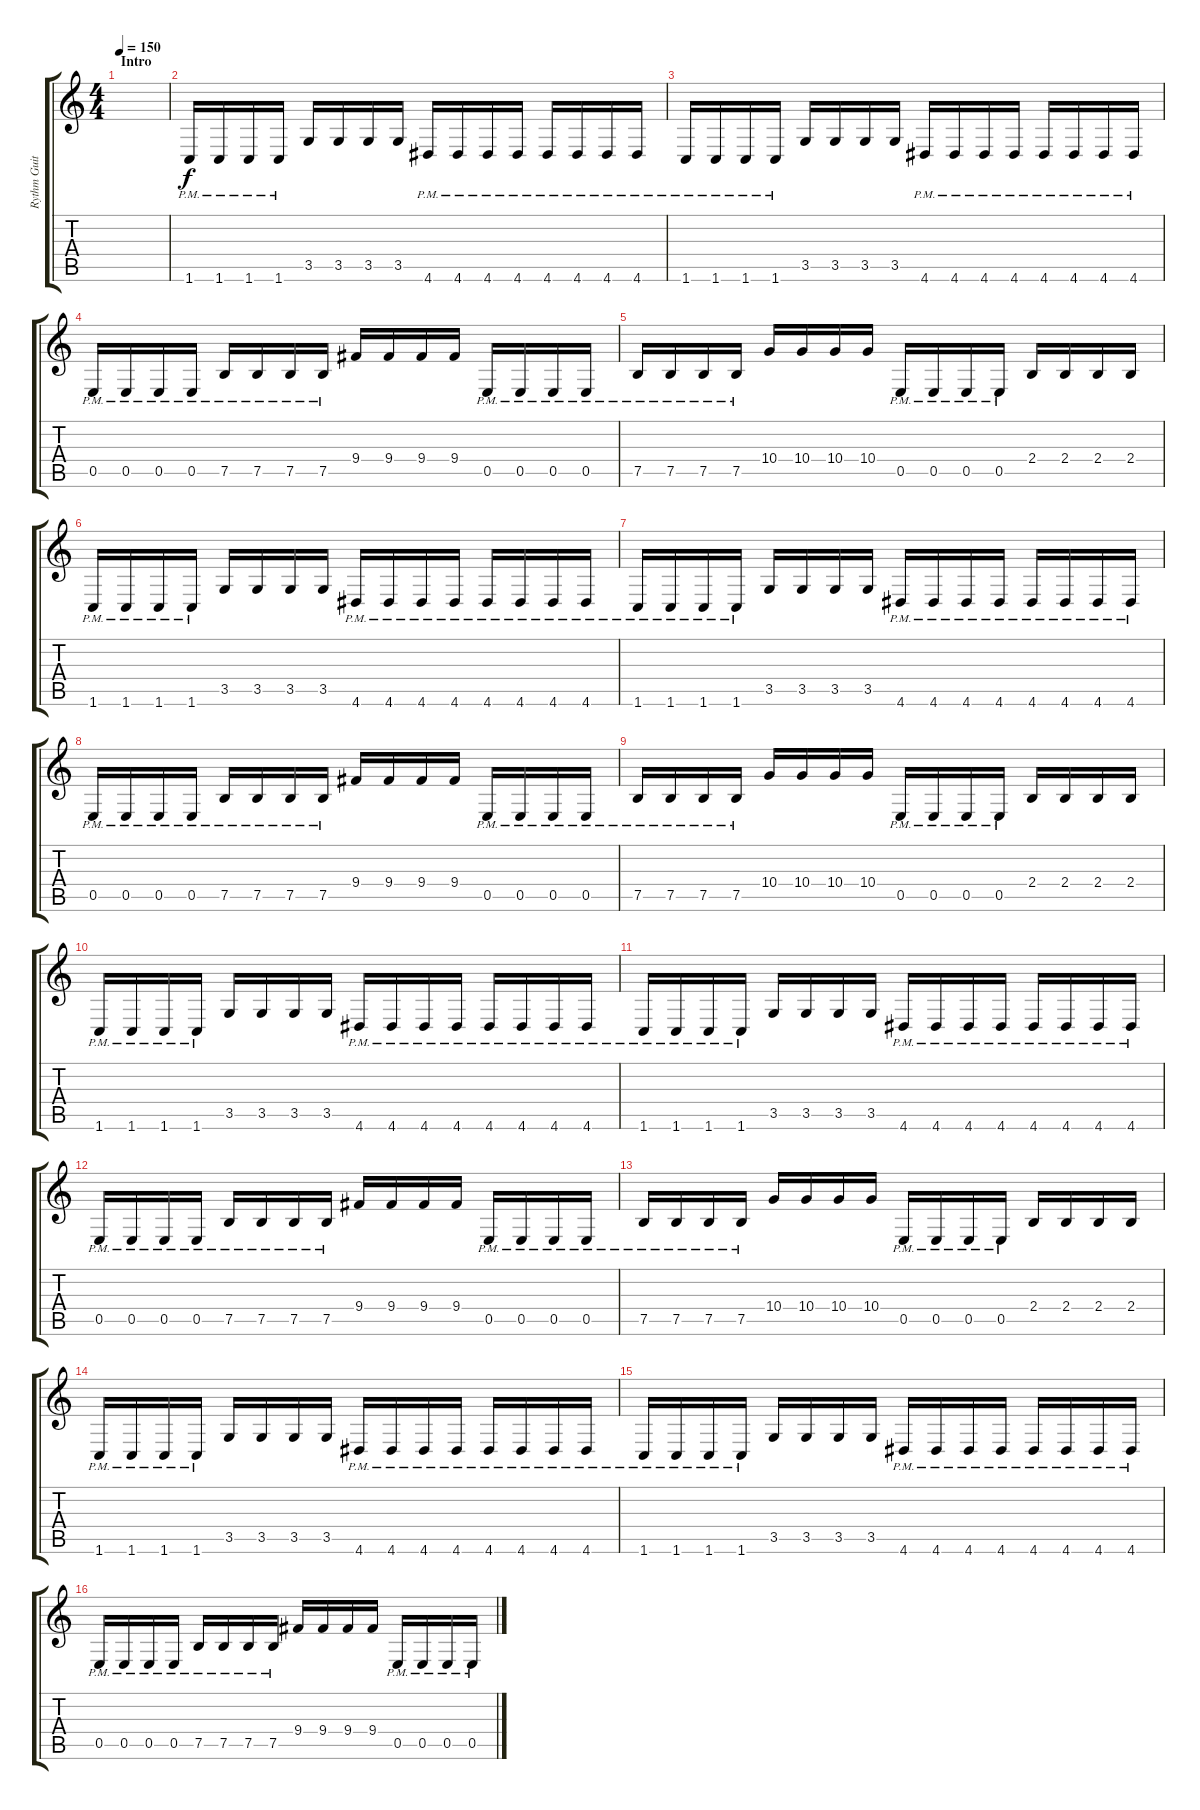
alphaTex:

\track ("Rythm Guitar 2" "Rythm Guit") {instrument distortionguitar}
\staff {score tabs}
\tuning (B3 Gb3 D3 A2 E2 B1) {hide}
\ts (4 4)
\section ("" "Intro")
\tempo 150
\clef g2
\ks c
|
1.6{pm}.16 1.6{pm}.16 1.6{pm}.16 1.6{pm}.16 3.5.16 3.5.16 3.5.16 3.5.16 4.6{pm}.16 4.6{pm}.16 4.6{pm}.16 4.6{pm}.16 4.6{pm}.16 4.6{pm}.16 4.6{pm}.16 4.6{pm}.16 |
1.6{pm}.16 1.6{pm}.16 1.6{pm}.16 1.6{pm}.16 3.5.16 3.5.16 3.5.16 3.5.16 4.6{pm}.16 4.6{pm}.16 4.6{pm}.16 4.6{pm}.16 4.6{pm}.16 4.6{pm}.16 4.6{pm}.16 4.6{pm}.16 |
0.5{pm}.16 0.5{pm}.16 0.5{pm}.16 0.5{pm}.16 7.5{pm}.16 7.5{pm}.16 7.5{pm}.16 7.5{pm}.16 9.4.16 9.4.16 9.4.16 9.4.16 0.5{pm}.16 0.5{pm}.16 0.5{pm}.16 0.5{pm}.16 |
7.5{pm}.16 7.5{pm}.16 7.5{pm}.16 7.5{pm}.16 10.4.16 10.4.16 10.4.16 10.4.16 0.5{pm}.16 0.5{pm}.16 0.5{pm}.16 0.5{pm}.16 2.4.16 2.4.16 2.4.16 2.4.16 |
1.6{pm}.16 1.6{pm}.16 1.6{pm}.16 1.6{pm}.16 3.5.16 3.5.16 3.5.16 3.5.16 4.6{pm}.16 4.6{pm}.16 4.6{pm}.16 4.6{pm}.16 4.6{pm}.16 4.6{pm}.16 4.6{pm}.16 4.6{pm}.16 |
1.6{pm}.16 1.6{pm}.16 1.6{pm}.16 1.6{pm}.16 3.5.16 3.5.16 3.5.16 3.5.16 4.6{pm}.16 4.6{pm}.16 4.6{pm}.16 4.6{pm}.16 4.6{pm}.16 4.6{pm}.16 4.6{pm}.16 4.6{pm}.16 |
0.5{pm}.16 0.5{pm}.16 0.5{pm}.16 0.5{pm}.16 7.5{pm}.16 7.5{pm}.16 7.5{pm}.16 7.5{pm}.16 9.4.16 9.4.16 9.4.16 9.4.16 0.5{pm}.16 0.5{pm}.16 0.5{pm}.16 0.5{pm}.16 |
7.5{pm}.16 7.5{pm}.16 7.5{pm}.16 7.5{pm}.16 10.4.16 10.4.16 10.4.16 10.4.16 0.5{pm}.16 0.5{pm}.16 0.5{pm}.16 0.5{pm}.16 2.4.16 2.4.16 2.4.16 2.4.16 |
1.6{pm}.16 1.6{pm}.16 1.6{pm}.16 1.6{pm}.16 3.5.16 3.5.16 3.5.16 3.5.16 4.6{pm}.16 4.6{pm}.16 4.6{pm}.16 4.6{pm}.16 4.6{pm}.16 4.6{pm}.16 4.6{pm}.16 4.6{pm}.16 |
1.6{pm}.16 1.6{pm}.16 1.6{pm}.16 1.6{pm}.16 3.5.16 3.5.16 3.5.16 3.5.16 4.6{pm}.16 4.6{pm}.16 4.6{pm}.16 4.6{pm}.16 4.6{pm}.16 4.6{pm}.16 4.6{pm}.16 4.6{pm}.16 |
0.5{pm}.16 0.5{pm}.16 0.5{pm}.16 0.5{pm}.16 7.5{pm}.16 7.5{pm}.16 7.5{pm}.16 7.5{pm}.16 9.4.16 9.4.16 9.4.16 9.4.16 0.5{pm}.16 0.5{pm}.16 0.5{pm}.16 0.5{pm}.16 |
7.5{pm}.16 7.5{pm}.16 7.5{pm}.16 7.5{pm}.16 10.4.16 10.4.16 10.4.16 10.4.16 0.5{pm}.16 0.5{pm}.16 0.5{pm}.16 0.5{pm}.16 2.4.16 2.4.16 2.4.16 2.4.16 |
1.6{pm}.16 1.6{pm}.16 1.6{pm}.16 1.6{pm}.16 3.5.16 3.5.16 3.5.16 3.5.16 4.6{pm}.16 4.6{pm}.16 4.6{pm}.16 4.6{pm}.16 4.6{pm}.16 4.6{pm}.16 4.6{pm}.16 4.6{pm}.16 |
1.6{pm}.16 1.6{pm}.16 1.6{pm}.16 1.6{pm}.16 3.5.16 3.5.16 3.5.16 3.5.16 4.6{pm}.16 4.6{pm}.16 4.6{pm}.16 4.6{pm}.16 4.6{pm}.16 4.6{pm}.16 4.6{pm}.16 4.6{pm}.16 |
0.5{pm}.16 0.5{pm}.16 0.5{pm}.16 0.5{pm}.16 7.5{pm}.16 7.5{pm}.16 7.5{pm}.16 7.5{pm}.16 9.4.16 9.4.16 9.4.16 9.4.16 0.5{pm}.16 0.5{pm}.16 0.5{pm}.16 0.5{pm}.16
